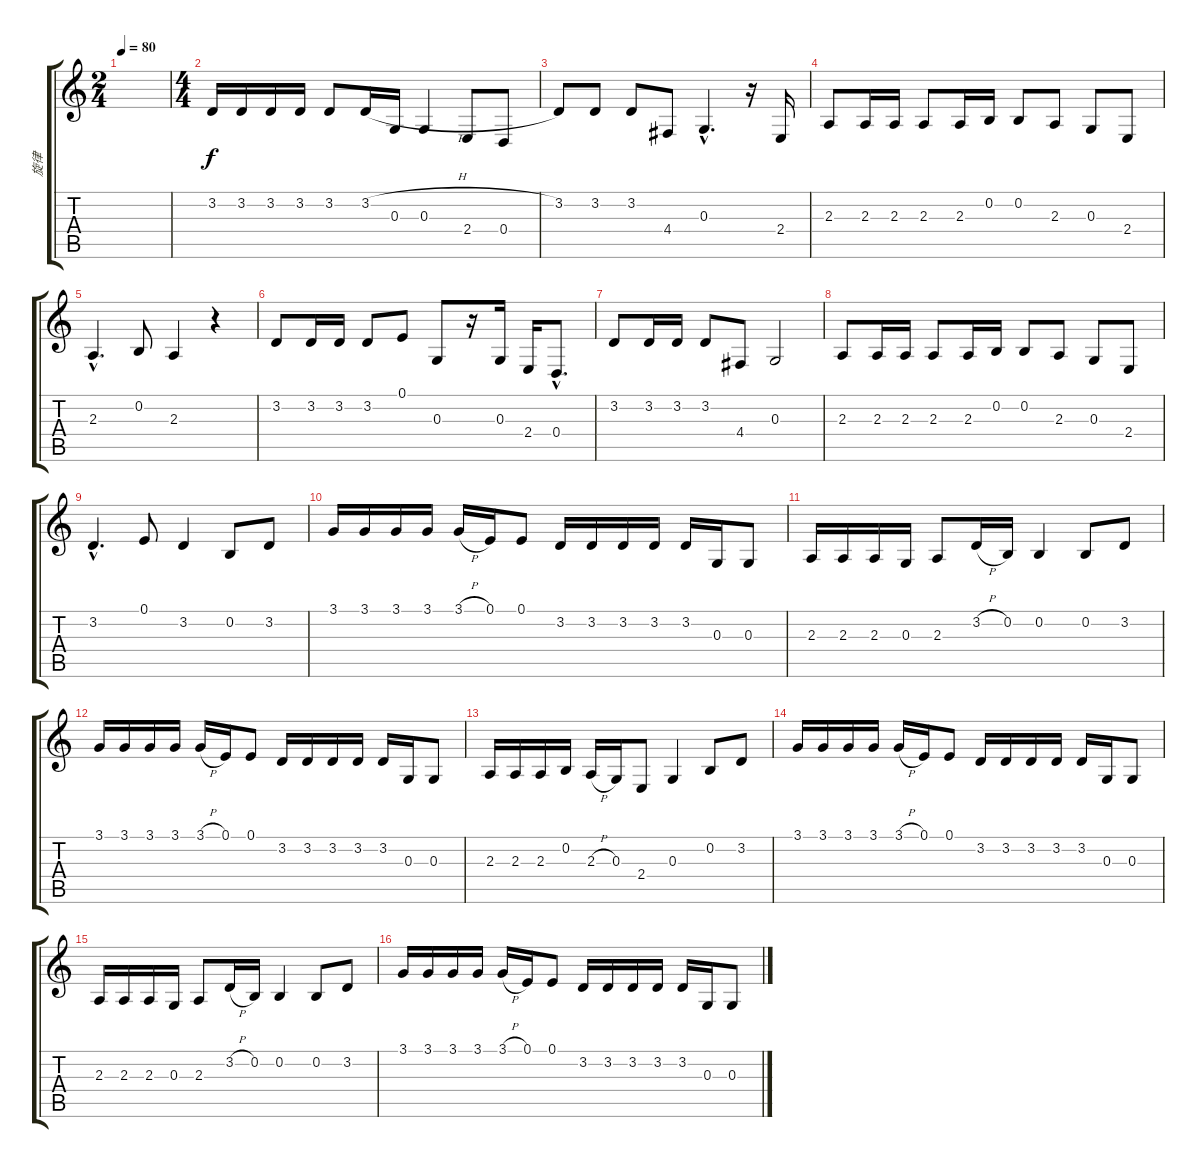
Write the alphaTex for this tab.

\track ("旋律" "旋律") {instrument acousticgrandpiano}
\staff {score tabs}
\tuning (E4 B3 G3 D3 A2 E2) {hide}
\ts (2 4)
\tempo 80
\clef g2
\ks c
|
\ts (4 4)
3.2.16 3.2.16 3.2.16 3.2.16 3.2.8 3.2{h}.16 0.3.16 0.3.4 2.4.8 0.4.8 |
3.2.8 3.2.8 3.2.8 4.4.8 0.3{hac}.4{d} r.16 2.4.16 |
2.3.8 2.3.16 2.3.16 2.3.8 2.3.16 0.2.16 0.2.8 2.3.8 0.3.8 2.4.8 |
2.3{hac}.4{d} 0.2.8 2.3.4 r.4 |
3.2.8 3.2.16 3.2.16 3.2.8 0.1.8 0.3.8 r.16 0.3.16 2.4.16 0.4{hac}.8{d} |
3.2.8 3.2.16 3.2.16 3.2.8 4.4.8 0.3.2 |
2.3.8 2.3.16 2.3.16 2.3.8 2.3.16 0.2.16 0.2.8 2.3.8 0.3.8 2.4.8 |
3.2{hac}.4{d} 0.1.8 3.2.4 0.2.8 3.2.8 |
3.1.16 3.1.16 3.1.16 3.1.16 3.1{h}.16 0.1.16 0.1.8 3.2.16 3.2.16 3.2.16 3.2.16 3.2.16 0.3.16 0.3.8 |
2.3.16 2.3.16 2.3.16 0.3.16 2.3.8 3.2{h}.16 0.2.16 0.2.4 0.2.8 3.2.8 |
3.1.16 3.1.16 3.1.16 3.1.16 3.1{h}.16 0.1.16 0.1.8 3.2.16 3.2.16 3.2.16 3.2.16 3.2.16 0.3.16 0.3.8 |
2.3.16 2.3.16 2.3.16 0.2.16 2.3{h}.16 0.3.16 2.4.8 0.3.4 0.2.8 3.2.8 |
3.1.16 3.1.16 3.1.16 3.1.16 3.1{h}.16 0.1.16 0.1.8 3.2.16 3.2.16 3.2.16 3.2.16 3.2.16 0.3.16 0.3.8 |
2.3.16 2.3.16 2.3.16 0.3.16 2.3.8 3.2{h}.16 0.2.16 0.2.4 0.2.8 3.2.8 |
3.1.16 3.1.16 3.1.16 3.1.16 3.1{h}.16 0.1.16 0.1.8 3.2.16 3.2.16 3.2.16 3.2.16 3.2.16 0.3.16 0.3.8
